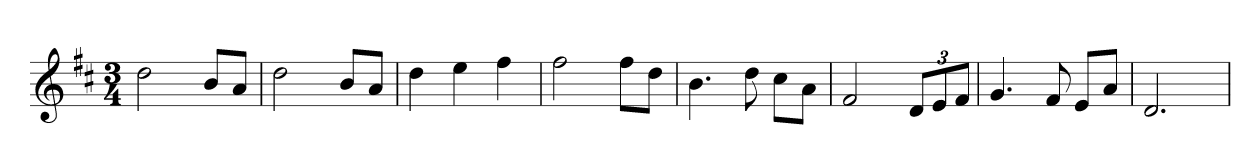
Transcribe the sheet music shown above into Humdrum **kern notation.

**kern
*part1
*staff1
*clefG2
*k[f#c#]
*D:
*M3/4
=1
2dd
8bL
8aJ
=
2dd
8bL
8aJ
=
4dd
4ee
4ff#
=
2ff#
8ff#L
8ddJ
=
4.b
8dd
8cc#L
8aJ
=
2f#
12dL
12e
12f#J
=
4.g
8f#
8eL
8aJ
=
2.d
=
*-
